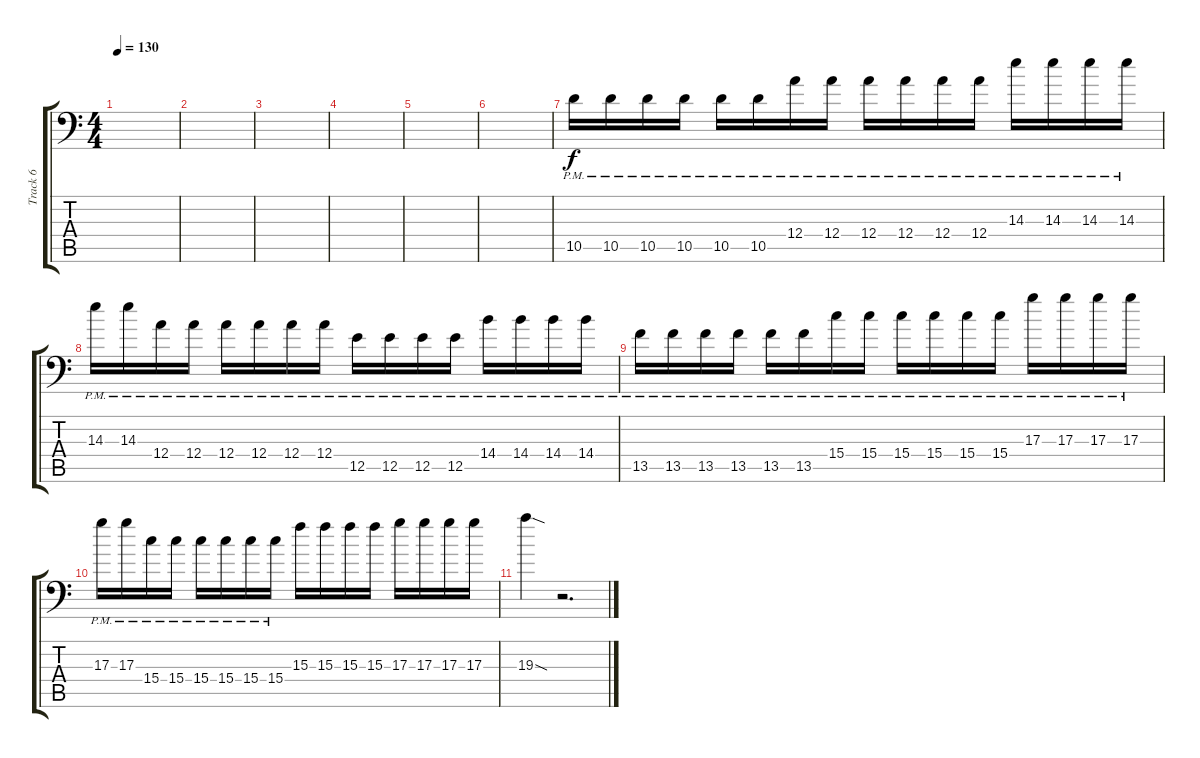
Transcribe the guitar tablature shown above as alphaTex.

\track ("Track 6" "Track 6") {instrument overdrivenguitar}
\staff {score tabs}
\tuning (B3 Gb3 D3 A2 E2 A1) {hide}
\ts (4 4)
\tempo 130
\clef f4
\ks c
|
|
|
|
|
|
10.5{pm}.16 10.5{pm}.16 10.5{pm}.16 10.5{pm}.16 10.5{pm}.16 10.5{pm}.16 12.4{pm}.16 12.4{pm}.16 12.4{pm}.16 12.4{pm}.16 12.4{pm}.16 12.4{pm}.16 14.3{pm}.16 14.3{pm}.16 14.3{pm}.16 14.3{pm}.16 |
14.3{pm}.16 14.3{pm}.16 12.4{pm}.16 12.4{pm}.16 12.4{pm}.16 12.4{pm}.16 12.4{pm}.16 12.4{pm}.16 12.5{pm}.16 12.5{pm}.16 12.5{pm}.16 12.5{pm}.16 14.4{pm}.16 14.4{pm}.16 14.4{pm}.16 14.4{pm}.16 |
13.5{pm}.16 13.5{pm}.16 13.5{pm}.16 13.5{pm}.16 13.5{pm}.16 13.5{pm}.16 15.4{pm}.16 15.4{pm}.16 15.4{pm}.16 15.4{pm}.16 15.4{pm}.16 15.4{pm}.16 17.3{pm}.16 17.3{pm}.16 17.3{pm}.16 17.3{pm}.16 |
17.3{pm}.16 17.3{pm}.16 15.4{pm}.16 15.4{pm}.16 15.4{pm}.16 15.4{pm}.16 15.4{pm}.16 15.4{pm}.16 15.3.16 15.3.16 15.3.16 15.3.16 17.3.16 17.3.16 17.3.16 17.3.16 |
19.3{sod}.4 r.2{d}
